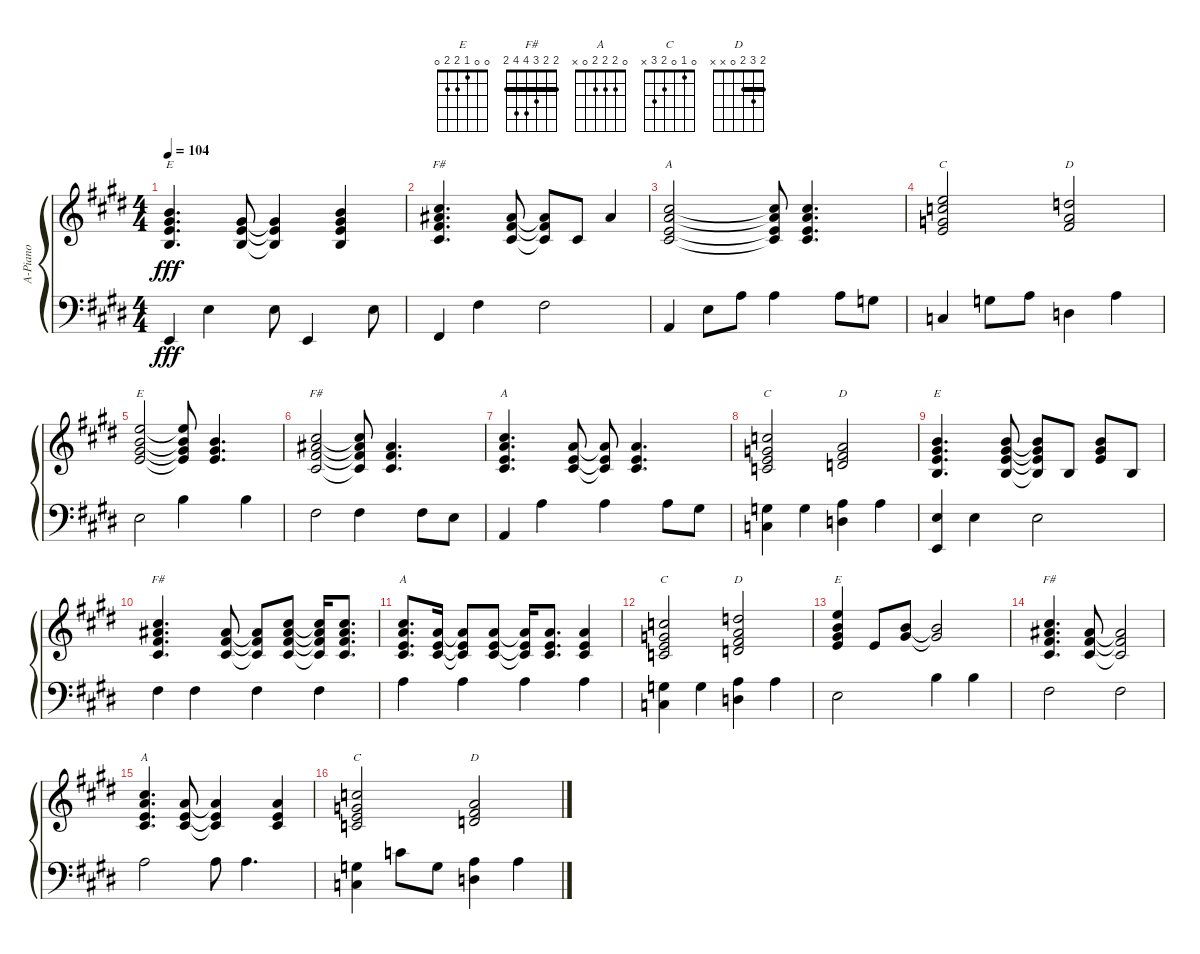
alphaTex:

\defaultSystemsLayout 4
\bracketExtendMode groupsimilarinstruments
\otherSystemsTrackNameOrientation horizontal
\track ("Acoustic Piano" "A-Piano") {multiBarRest instrument acousticgrandpiano}
\staff {score}
\tuning (E4 B3 G3 D3 A2 E2)
\chord ("E" 0 0 1 2 2 0) {showfingering false}
\chord ("F#" 2 2 3 4 4 2) {showfingering false barre (2 2)}
\chord ("A" 0 2 2 2 0 x) {showfingering false}
\chord ("C" 0 1 0 2 3 x) {showfingering false}
\chord ("D" 2 3 2 0 x x) {showfingering false barre 2}
\ts (4 4)
\tempo 104
\clef g2
\ks c#minor
(7.1{acc forcenatural} 9.2{acc #} 9.3{acc forcenatural} 9.4{acc forcenatural}).4{d ch "E" dy fff beam Up} (9.2{acc #} 9.3{acc forcenatural} 9.4{acc forcenatural}).8{beam Up} (9.2{t acc #} 9.3{t acc forcenatural} 9.4{t acc forcenatural}).4{beam Up} (7.1{acc forcenatural} 9.2{acc #} 9.3{acc forcenatural} 9.4{acc forcenatural}).4{beam Up} |
(9.1{acc #} 11.2{acc #} 11.3{acc #} 11.4{acc #}).4{d ch "F#" beam Up} (11.4{acc #} 11.3{acc #} 11.2{acc #}).8{beam Up} (11.4{t acc #} 11.3{t acc #} 11.2{t acc #}).8{beam Up} 11.4{acc #}.8{beam Up} 11.2{acc #}.4{beam Up} |
(14.2{acc #} 14.3{acc forcenatural} 0.1{acc forcenatural} 11.4{acc #}).2{ch "A" beam Up} (14.2{t acc #} 14.3{t acc forcenatural} 0.1{t acc forcenatural} 11.4{t acc #}).8{beam Up} (14.2{acc #} 14.3{acc forcenatural} 0.1{acc forcenatural} 11.4{acc #}).4{d beam Up} |
(17.2{acc forcenatural} 17.3{acc forcenatural} 0.1{acc forcenatural} 17.4{acc forcenatural}).2{ch "C" beam Up} (10.1{acc forcenatural} 11.3{acc #} 10.2{acc forcenatural}).2{ch "D" beam Up} |
(14.4{acc forcenatural} 13.3{acc #} 12.2{acc forcenatural} 12.1{acc forcenatural}).2{ch "E" beam Up} (14.4{t acc forcenatural} 13.3{t acc #} 12.2{t acc forcenatural} 12.1{t acc forcenatural}).8{beam Up} (0.1{acc forcenatural} 13.3{acc #} 12.2{acc forcenatural}).4{d beam Up} |
(9.1{acc #} 11.2{acc #} 11.3{acc #} 11.4{acc #}).2{ch "F#" beam Up} (9.1{t acc #} 11.2{t acc #} 11.3{t acc #} 11.4{t acc #}).8{beam Up} (11.2{acc #} 11.3{acc #} 11.4{acc #}).4{d beam Up} |
(14.2{acc #} 14.3{acc forcenatural} 0.1{acc forcenatural} 11.4{acc #}).4{d ch "A" beam Up} (10.2{acc forcenatural} 0.1{acc forcenatural} 11.4{acc #}).8{beam Up} (10.2{t acc forcenatural} 0.1{t acc forcenatural} 11.4{t acc #}).8{beam Up} (10.2{acc forcenatural} 0.1{acc forcenatural} 11.4{acc #}).4{d beam Up} |
(13.2{acc forcenatural} 12.3{acc forcenatural} 0.1{acc forcenatural} 10.4{acc forcenatural}).2{ch "C" beam Up} (10.2{acc forcenatural} 11.3{acc #} 12.4{acc forcenatural}).2{ch "D" beam Up} |
(0.2{acc forcenatural} 0.1{acc forcenatural} 18.4{acc #} 16.3{acc forcenatural}).4{d ch "E" beam Up} (0.2{acc forcenatural} 0.1{acc forcenatural} 18.4{acc #} 16.3{acc forcenatural}).8{beam Up} (0.2{t acc forcenatural} 0.1{t acc forcenatural} 18.4{t acc #} 16.3{t acc forcenatural}).8{beam Up} 0.2{acc forcenatural}.8{beam Up} (0.1{acc forcenatural} 13.3{acc #} 12.2{acc forcenatural}).8{beam Up} 0.2{acc forcenatural}.8{beam Up} |
(11.4{acc #} 11.3{acc #} 11.2{acc #} 9.1{acc #}).4{d ch "F#" beam Up} (11.4{acc #} 11.3{acc #} 11.2{acc #}).8{beam Up} (11.4{t acc #} 11.3{t acc #} 11.2{t acc #}).8{beam Up} (11.4{acc #} 11.3{acc #} 11.2{acc #} 9.1{acc #}).8{beam Up} (11.4{t acc #} 11.3{t acc #} 11.2{t acc #} 9.1{t acc #}).16{beam Up} (11.4{acc #} 11.3{acc #} 11.2{acc #} 9.1{acc #}).8{d beam Up} |
(9.1{acc #} 10.2{acc forcenatural} 9.3{acc forcenatural} 11.4{acc #}).8{d ch "A" beam Up} (5.1{acc forcenatural} 5.2{acc forcenatural} 6.3{acc #}).16{beam Up} (5.1{t acc forcenatural} 5.2{t acc forcenatural} 6.3{t acc #}).8{beam Up} (5.1{acc forcenatural} 5.2{acc forcenatural} 6.3{acc #}).8{beam Up} (5.1{t acc forcenatural} 5.2{t acc forcenatural} 6.3{t acc #}).16{beam Up} (5.1{acc forcenatural} 5.2{acc forcenatural} 6.3{acc #}).8{d beam Up} (5.1{acc forcenatural} 5.2{acc forcenatural} 6.3{acc #}).4{beam Up} |
(8.1{acc forcenatural} 8.2{acc forcenatural} 9.3{acc forcenatural} 10.4{acc forcenatural}).2{ch "C" beam Up} (10.1{acc forcenatural} 10.2{acc forcenatural} 11.3{acc #} 12.4{acc forcenatural}).2{ch "D" beam Up} |
(14.4{acc forcenatural} 13.3{acc #} 12.2{acc forcenatural} 12.1{acc forcenatural}).4{ch "E" beam Up} 0.1{acc forcenatural}.8{beam Up} (9.2{acc #} 7.1{acc forcenatural}).8{beam Up} (9.2{t acc #} 7.1{t acc forcenatural}).2{beam Up} |
(9.1{acc #} 11.2{acc #} 11.3{acc #} 11.4{acc #}).4{d ch "F#" beam Up} (11.2{acc #} 11.3{acc #} 11.4{acc #}).8{beam Up} (11.2{t acc #} 11.3{t acc #} 11.4{t acc #}).2{beam Up} |
(14.2{acc #} 14.3{acc forcenatural} 0.1{acc forcenatural} 11.4{acc #}).4{d ch "A" beam Up} (10.2{acc forcenatural} 0.1{acc forcenatural} 11.4{acc #}).8{beam Up} (10.2{t acc forcenatural} 0.1{t acc forcenatural} 11.4{t acc #}).4{beam Up} (10.2{acc forcenatural} 0.1{acc forcenatural} 11.4{acc #}).4{beam Up} |
(10.4{acc forcenatural} 0.1{acc forcenatural} 12.3{acc forcenatural} 13.2{acc forcenatural}).2{ch "C" beam Up} (7.3{acc forcenatural} 7.2{acc #} 5.1{acc forcenatural}).2{ch "D" beam Up}
\staff {score}
\tuning (E4 B3 G3 D3 A2 E2)
\clef f4
\ottava regular
\simile none
\ks c#minor
0.6{acc forcenatural}.4{dy fff beam Up} 2.4{acc forcenatural}.4{beam Down} 2.4{acc forcenatural}.8{beam Down} 0.6{acc forcenatural}.4{beam Up} 2.4{acc forcenatural}.8{beam Down} |
2.6{acc #}.4{beam Up} 4.4{acc #}.4{beam Down} 4.4{acc #}.2{beam Down} |
0.5{acc forcenatural}.4{beam Up} 2.4{acc forcenatural}.8{beam Down} 2.3{acc forcenatural}.8{beam Down} 2.3{acc forcenatural}.4{beam Down} 2.3{acc forcenatural}.8{beam Down} 0.3{acc forcenatural}.8{beam Down} |
3.5{acc forcenatural}.4{beam Up} 0.3{acc forcenatural}.8{beam Down} 2.3{acc forcenatural}.8{beam Down} 0.4{acc forcenatural}.4{beam Down} 2.3{acc forcenatural}.4{beam Down} |
2.4{acc forcenatural}.2{beam Down} 0.2{acc forcenatural}.4{beam Down} 0.2{acc forcenatural}.4{beam Down} |
4.4{acc #}.2{beam Down} 4.4{acc #}.4{beam Down} 4.4{acc #}.8{beam Down} 2.4{acc forcenatural}.8{beam Down} |
0.5{acc forcenatural}.4{beam Up} 2.3{acc forcenatural}.4{beam Down} 2.3{acc forcenatural}.4{beam Down} 2.3{acc forcenatural}.8{beam Down} 1.3{acc #}.8{beam Down} |
(0.3{acc forcenatural} 3.5{acc forcenatural}).4{beam Down} 0.3{acc forcenatural}.4{beam Down} (2.3{acc forcenatural} 0.4{acc forcenatural}).4{beam Down} 2.3{acc forcenatural}.4{beam Down} |
(2.4{acc forcenatural} 0.6{acc forcenatural}).4{beam Up} 2.4{acc forcenatural}.4{beam Down} 2.4{acc forcenatural}.2{beam Down} |
4.4{acc #}.4{beam Down} 4.4{acc #}.4{beam Down} 4.4{acc #}.4{beam Down} 4.4{acc #}.4{beam Down} |
2.3{acc forcenatural}.4{beam Down} 2.3{acc forcenatural}.4{beam Down} 2.3{acc forcenatural}.4{beam Down} 2.3{acc forcenatural}.4{beam Down} |
(0.3{acc forcenatural} 3.5{acc forcenatural}).4{beam Down} 0.3{acc forcenatural}.4{beam Down} (2.3{acc forcenatural} 0.4{acc forcenatural}).4{beam Down} 2.3{acc forcenatural}.4{beam Down} |
2.4{acc forcenatural}.2{beam Down} 0.2{acc forcenatural}.4{beam Down} 0.2{acc forcenatural}.4{beam Down} |
4.4{acc #}.2{beam Down} 4.4{acc #}.2{beam Down} |
2.3{acc forcenatural}.2{beam Down} 2.3{acc forcenatural}.8{beam Down} 2.3{acc forcenatural}.4{d beam Down} |
(0.3{acc forcenatural} 3.5{acc forcenatural}).4{beam Down} 1.2{acc forcenatural}.8{beam Down} 0.3{acc forcenatural}.8{beam Down} (2.3{acc forcenatural} 0.4{acc forcenatural}).4{beam Down} 2.3{acc forcenatural}.4{beam Down}
